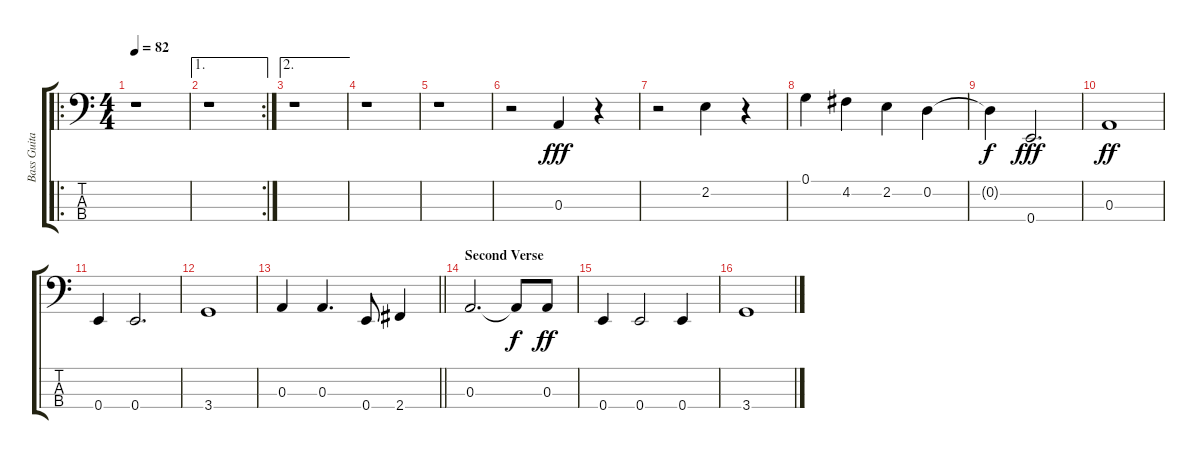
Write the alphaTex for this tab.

\track ("Bass Guitar" "Bass Guita") {instrument electricbassfinger}
\staff {score tabs}
\tuning (G2 D2 A1 E1) {hide}
\ro
\ts (4 4)
\tempo 82
\clef f4
\ks c
r.1{dy fff instrument electricbassfinger} |
\ae 1
\rc 2
r.1 |
\ae 2
r.1 |
r.1 |
r.1 |
r.2 0.3.4 r.4 |
r.2 2.2.4 r.4 |
0.1.4 4.2.4 2.2.4 0.2.4 |
0.2{t}.4{dy f} 0.4.2{d dy fff} |
0.3.1{dy ff} |
0.4.4 0.4.2{d} |
3.4.1 |
\barLineRight lightlight
0.3.4 0.3.4{d} 0.4.8 2.4.4 |
\section ("" "Second Verse")
0.3.2{d} 0.3{t}.8{dy f} 0.3.8{dy ff} |
0.4.4 0.4.2 0.4.4 |
3.4.1
